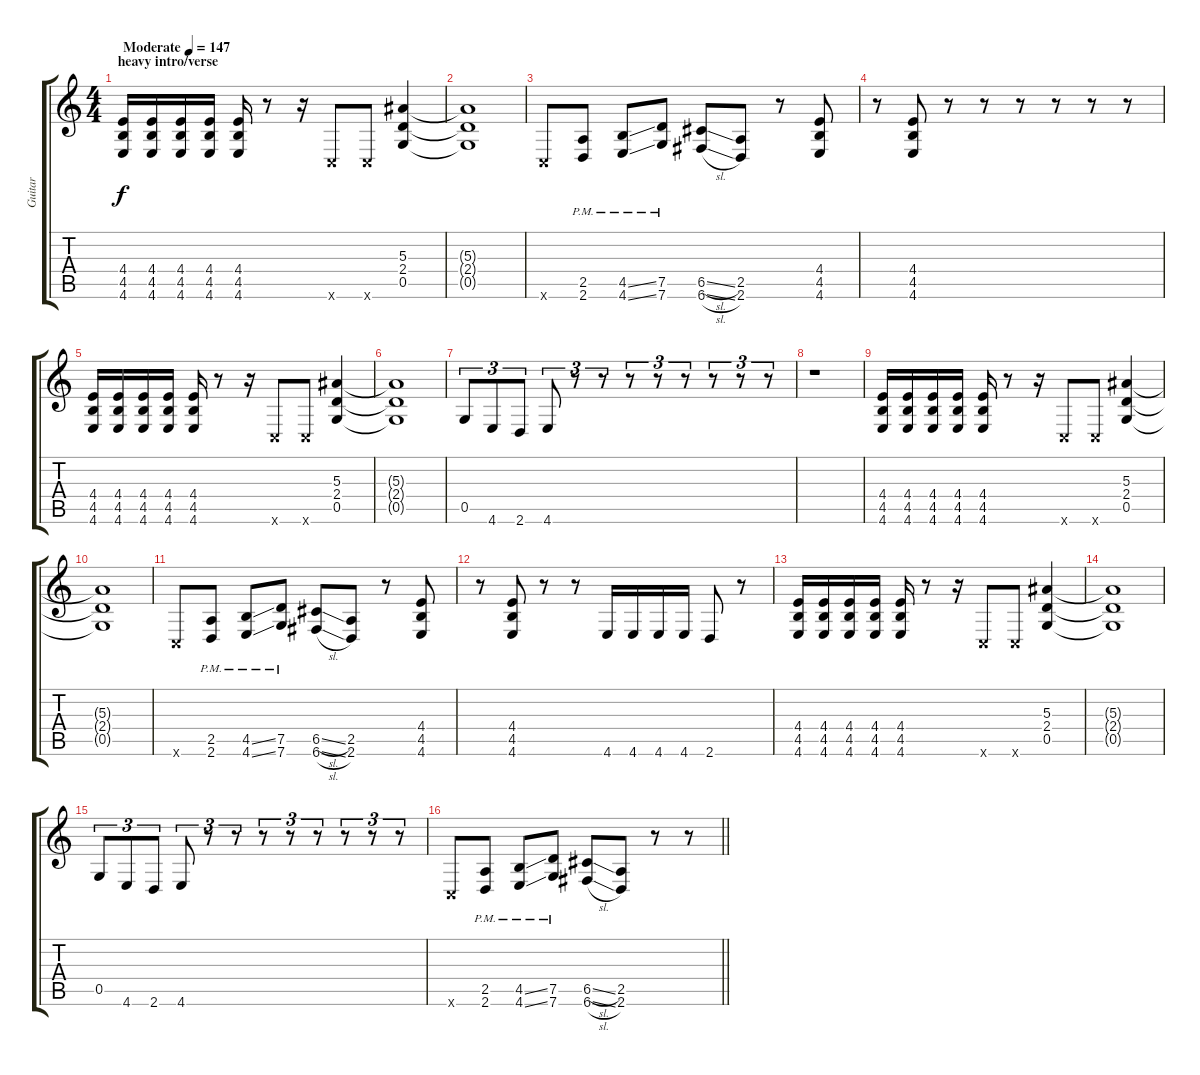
\track ("Guitar" "Guitar") {instrument distortionguitar}
\staff {score tabs}
\tuning (D4 A3 F3 C3 G2 C2) {hide}
\ts (4 4)
\section ("" "heavy intro/verse")
\tempo (147 "Moderate")
\clef g2
\ks c
(4.4 4.5 4.6).16{dy f instrument distortionguitar} (4.4 4.5 4.6).16 (4.4 4.5 4.6).16 (4.4 4.5 4.6).16 (4.4 4.5 4.6).16 r.8 r.16 0.6{x}.8 0.6{x}.8 (5.3 2.4 0.5).4 |
(5.3{t} 2.4{t} 0.5{t}).1 |
0.6{x}.8 (2.5{pm} 2.6{pm}).8 (4.5{ss pm} 4.6{ss pm}).8 (7.5{pm} 7.6{pm}).8 (6.5{sl} 6.6{sl}).8 (2.5 2.6).8 r.8 (4.4 4.5 4.6).8 |
r.8 (4.4 4.5 4.6).8 r.8 r.8 r.8 r.8 r.8 r.8 |
(4.4 4.5 4.6).16 (4.4 4.5 4.6).16 (4.4 4.5 4.6).16 (4.4 4.5 4.6).16 (4.4 4.5 4.6).16 r.8 r.16 0.6{x}.8 0.6{x}.8 (5.3 2.4 0.5).4 |
(5.3{t} 2.4{t} 0.5{t}).1 |
0.5.8{tu (3 2)} 4.6.8{tu (3 2)} 2.6.8{tu (3 2)} 4.6.8{tu (3 2)} r.8{tu (3 2)} r.8{tu (3 2)} r.8{tu (3 2)} r.8{tu (3 2)} r.8{tu (3 2)} r.8{tu (3 2)} r.8{tu (3 2)} r.8{tu (3 2)} |
r.1 |
(4.4 4.5 4.6).16 (4.4 4.5 4.6).16 (4.4 4.5 4.6).16 (4.4 4.5 4.6).16 (4.4 4.5 4.6).16 r.8 r.16 0.6{x}.8 0.6{x}.8 (5.3 2.4 0.5).4 |
(5.3{t} 2.4{t} 0.5{t}).1 |
0.6{x}.8 (2.5{pm} 2.6{pm}).8 (4.5{ss pm} 4.6{ss pm}).8 (7.5{pm} 7.6{pm}).8 (6.5{sl} 6.6{sl}).8 (2.5 2.6).8 r.8 (4.4 4.5 4.6).8 |
r.8 (4.4 4.5 4.6).8 r.8 r.8 4.6.16 4.6.16 4.6.16 4.6.16 2.6.8 r.8 |
(4.4 4.5 4.6).16 (4.4 4.5 4.6).16 (4.4 4.5 4.6).16 (4.4 4.5 4.6).16 (4.4 4.5 4.6).16 r.8 r.16 0.6{x}.8 0.6{x}.8 (5.3 2.4 0.5).4 |
(5.3{t} 2.4{t} 0.5{t}).1 |
0.5.8{tu (3 2)} 4.6.8{tu (3 2)} 2.6.8{tu (3 2)} 4.6.8{tu (3 2)} r.8{tu (3 2)} r.8{tu (3 2)} r.8{tu (3 2)} r.8{tu (3 2)} r.8{tu (3 2)} r.8{tu (3 2)} r.8{tu (3 2)} r.8{tu (3 2)} |
\barLineRight lightlight
0.6{x}.8 (2.5{pm} 2.6{pm}).8 (4.5{ss pm} 4.6{ss pm}).8 (7.5{pm} 7.6{pm}).8 (6.5{sl} 6.6{sl}).8 (2.5 2.6).8 r.8 r.8
